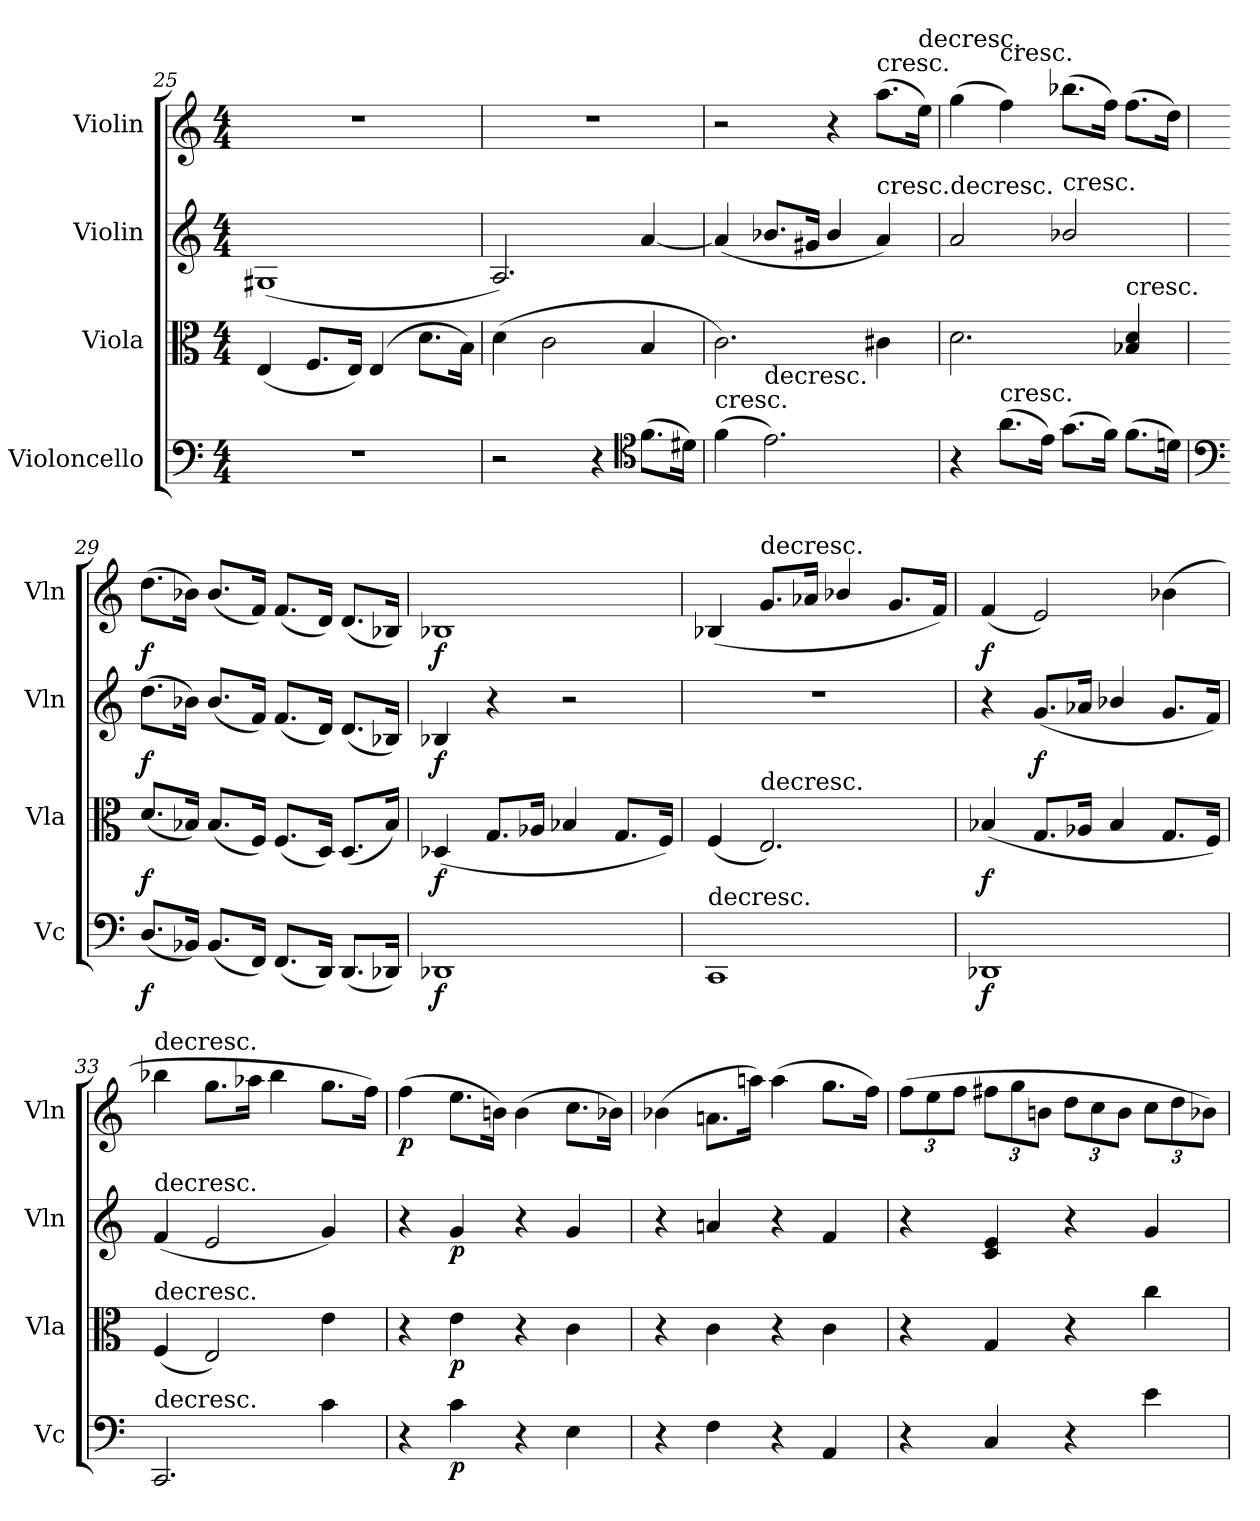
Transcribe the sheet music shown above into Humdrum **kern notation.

**kern	**dynam	**kern	**dynam	**kern	**dynam	**kern	**dynam
*part4	*part4	*part3	*part3	*part2	*part2	*part1	*part1
*staff4	*staff4	*staff3	*staff3	*staff2	*staff2	*staff1	*staff1
*I"Violoncello	*	*I"Viola	*	*I"Violin	*	*I"Violin	*
*I'Vc	*	*I'Vla	*	*I'Vln	*	*I'Vln	*
*clefF4	*	*clefC3	*	*clefG2	*	*clefG2	*
*k[]	*	*k[]	*	*k[]	*	*k[]	*
*a:	*	*a:	*	*a:	*	*a:	*
*M4/4	*	*M4/4	*	*M4/4	*	*M4/4	*
=25	=25	=25	=25	=25	=25	=25	=25
1r	.	(4E/	.	(1G#X	.	1r	.
.	.	8.F/L	.	.	.	.	.
.	.	16E/Jk)	.	.	.	.	.
.	.	(4E/	.	.	.	.	.
.	.	8.d\L	.	.	.	.	.
.	.	16B\Jk)	.	.	.	.	.
=26	=26	=26	=26	=26	=26	=26	=26
2r	.	(4d\	.	2.A/)	.	1r	.
.	.	2c\	.	.	.	.	.
4r	.	.	.	.	.	.	.
*clefC4	*	*	*	*	*	*	*
(8.f\L	.	4B/	.	[4a/	.	.	.
16d#X\Jk)	.	.	.	.	.	.	.
=27	=27	=27	=27	=27	=27	=27	=27
!LO:TX:t=cresc.	!	!	!	!	!	!	!
(4f\	.	2.c\)	.	(4a/]	.	2r	.
!LO:TX:t=decresc.	!	!	!	!	!	!	!
2.e\)	.	.	.	8.b-X/L	.	.	.
.	.	.	.	16g#X/Jk	.	.	.
.	.	.	.	4b-/	.	4r	.
!	!	!	!	!	!	!LO:TX:t=cresc.	!
!	!	!	!	!LO:TX:t=cresc.	!	!	!
.	.	4c#X\	.	4a/)	.	(8.aa\L	.
!	!	!	!	!	!	!LO:TX:t=decresc.	!
.	.	.	.	.	.	16ee\Jk)	.
=28	=28	=28	=28	=28	=28	=28	=28
!	!	!	!	!LO:TX:t=decresc.	!	!	!
4r	.	2.d\	.	2a/	.	(4gg\	.
!	!	!	!	!	!	!LO:TX:t=cresc.	!
!LO:TX:t=cresc.	!	!	!	!	!	!	!
(8.a\L	.	.	.	.	.	4ff\)	.
16e\Jk)	.	.	.	.	.	.	.
!	!	!	!	!LO:TX:t=cresc.	!	!	!
(8.g\L	.	.	.	2b-X/	.	(8.bb-X\L	.
16f\Jk)	.	.	.	.	.	16ff\Jk)	.
!	!	!LO:TX:t=cresc.	!	!	!	!	!
(8.f\L	.	4B-X/ 4d/	.	.	.	(8.ff\L	.
16dn\Jk)	.	.	.	.	.	16dd\Jk)	.
=29	=29	=29	=29	=29	=29	=29	=29
*clefF4	*	*	*	*	*	*	*
(8.D/L	f	(8.d/L	f	(8.dd\L	f	(8.dd\L	f
16BB-X/Jk)	.	16B-X/Jk)	.	16b-X\Jk)	.	16b-X\Jk)	.
(8.BB-/L	.	(8.B-/L	.	(8.b-/L	.	(8.b-/L	.
16FF/Jk)	.	16F/Jk)	.	16f/Jk)	.	16f/Jk)	.
(8.FF/L	.	(8.F/L	.	(8.f/L	.	(8.f/L	.
16DD/Jk)	.	16D/Jk)	.	16d/Jk)	.	16d/Jk)	.
(8.DD/L	.	(8.D/L	.	(8.d/L	.	(8.d/L	.
16DD-X/Jk)	.	16B-/Jk)	.	16B-X/Jk)	.	16B-X/Jk)	.
=30	=30	=30	=30	=30	=30	=30	=30
1DD-X	f	(4D-X/	f	4B-X/	f	1B-X	f
.	.	8.G/L	.	4r	.	.	.
.	.	16A-X/Jk	.	.	.	.	.
.	.	4B-X/	.	2r	.	.	.
.	.	8.G/L	.	.	.	.	.
.	.	16F/Jk)	.	.	.	.	.
=31	=31	=31	=31	=31	=31	=31	=31
!LO:TX:t=decresc.	!	!	!	!	!	!	!
1CC	.	(4F/	.	1r	.	(4B-X/	.
!	!	!	!	!	!	!LO:TX:t=decresc.	!
!	!	!LO:TX:t=decresc.	!	!	!	!	!
.	.	2.E/)	.	.	.	8.g/L	.
.	.	.	.	.	.	16a-X/Jk	.
.	.	.	.	.	.	4b-X/	.
.	.	.	.	.	.	8.g/L	.
.	.	.	.	.	.	16f/Jk)	.
=32	=32	=32	=32	=32	=32	=32	=32
1DD-X	f	(4B-X/	f	4r	.	(4f/	f
.	.	8.G/L	.	(8.g/L	f	2e/)	.
.	.	16A-X/Jk	.	16a-X/Jk	.	.	.
.	.	4B-/	.	4b-X/	.	.	.
.	.	8.G/L	.	8.g/L	.	(4b-X\	.
.	.	16F/Jk)	.	16f/Jk)	.	.	.
=33	=33	=33	=33	=33	=33	=33	=33
!	!	!	!	!	!	!LO:TX:t=decresc.	!
!	!	!	!	!LO:TX:t=decresc.	!	!	!
!	!	!LO:TX:t=decresc.	!	!	!	!	!
!LO:TX:t=decresc.	!	!	!	!	!	!	!
2.CC/	.	(4F/	.	(4f/	.	4bb-X\	.
.	.	2E/)	.	2e/	.	8.gg\L	.
.	.	.	.	.	.	16aa-X\Jk	.
.	.	.	.	.	.	4bb-\	.
4c\	.	4e\	.	4g/)	.	8.gg\L	.
.	.	.	.	.	.	16ff\Jk)	.
=34	=34	=34	=34	=34	=34	=34	=34
4r	.	4r	.	4r	.	(4ff\	p
4c\	p	4e\	p	4g/	p	8.ee\L	.
.	.	.	.	.	.	16bn\Jk)	.
4r	.	4r	.	4r	.	(4b\	.
4E\	.	4c\	.	4g/	.	8.cc\L	.
.	.	.	.	.	.	16b-X\Jk)	.
=35	=35	=35	=35	=35	=35	=35	=35
4r	.	4r	.	4r	.	(4b-X\	.
4F\	.	4c\	.	4an/	.	8.an\L	.
.	.	.	.	.	.	16aan\Jk)	.
4r	.	4r	.	4r	.	(4aa\	.
4AA/	.	4c\	.	4f/	.	8.gg\L	.
.	.	.	.	.	.	16ff\Jk)	.
=36	=36	=36	=36	=36	=36	=36	=36
4r	.	4r	.	4r	.	(12ff\L	.
.	.	.	.	.	.	12ee\	.
.	.	.	.	.	.	12ff\J	.
4C/	.	4G/	.	4c/ 4e/	.	12ff#X\L	.
.	.	.	.	.	.	12gg\	.
.	.	.	.	.	.	12bn\J	.
4r	.	4r	.	4r	.	12dd\L	.
.	.	.	.	.	.	12cc\	.
.	.	.	.	.	.	12b\J	.
4e\	.	4cc\	.	4g/	.	12cc\L	.
.	.	.	.	.	.	12dd\	.
.	.	.	.	.	.	12b-X\J)	.
=	=	=	=	=	=	=	=
*-	*-	*-	*-	*-	*-	*-	*-
